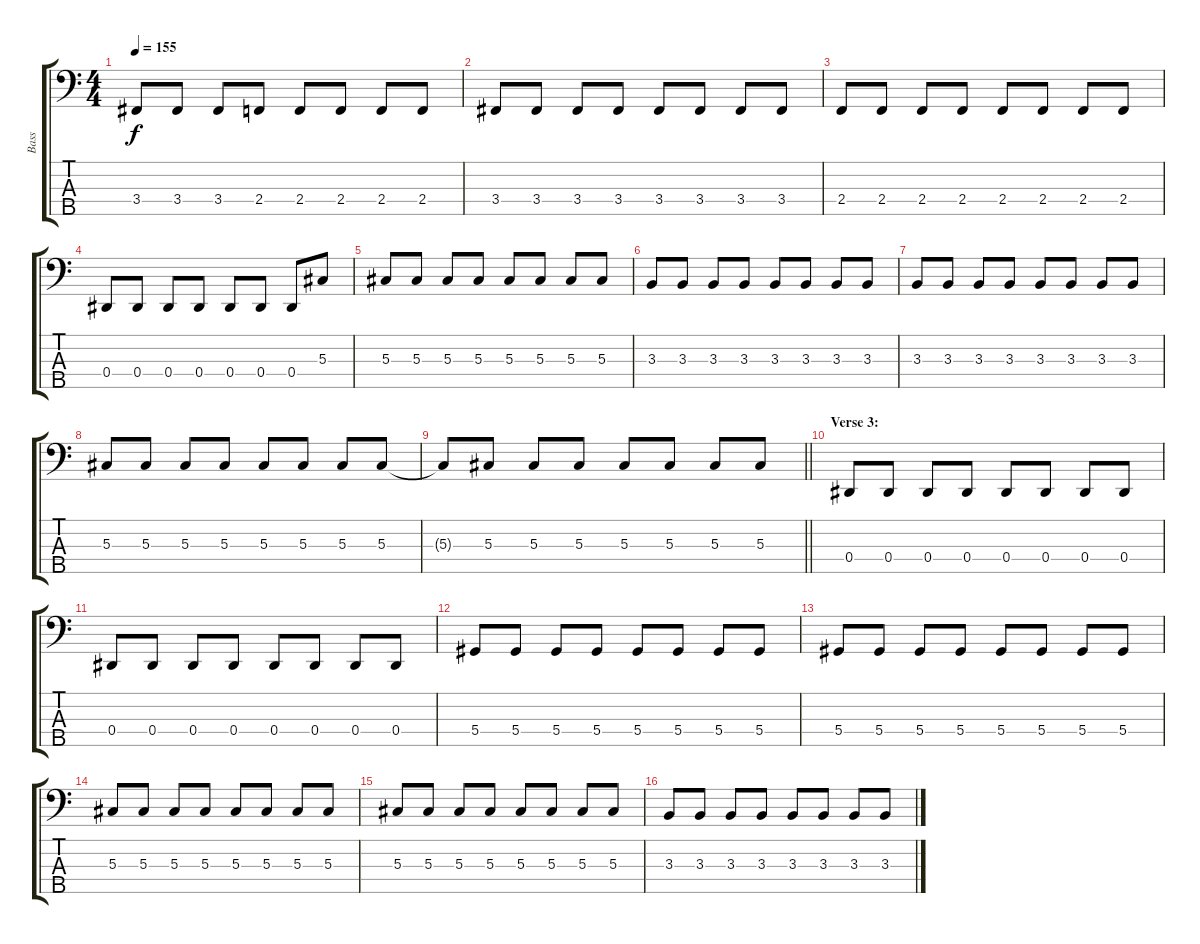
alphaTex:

\track ("Bass" "Bass") {instrument electricbasspick}
\staff {score tabs}
\tuning (Gb2 Db2 Ab1 Eb1 Bb0) {hide}
\ts (4 4)
\tempo 155
\clef f4
\ks c
3.4.8{dy f} 3.4.8 3.4.8 2.4.8 2.4.8 2.4.8 2.4.8 2.4.8 |
3.4.8 3.4.8 3.4.8 3.4.8 3.4.8 3.4.8 3.4.8 3.4.8 |
2.4.8 2.4.8 2.4.8 2.4.8 2.4.8 2.4.8 2.4.8 2.4.8 |
0.4.8 0.4.8 0.4.8 0.4.8 0.4.8 0.4.8 0.4.8 5.3.8 |
5.3.8 5.3.8 5.3.8 5.3.8 5.3.8 5.3.8 5.3.8 5.3.8 |
3.3.8 3.3.8 3.3.8 3.3.8 3.3.8 3.3.8 3.3.8 3.3.8 |
3.3.8 3.3.8 3.3.8 3.3.8 3.3.8 3.3.8 3.3.8 3.3.8 |
5.3.8 5.3.8 5.3.8 5.3.8 5.3.8 5.3.8 5.3.8 5.3.8 |
\barLineRight lightlight
5.3{t}.8 5.3.8 5.3.8 5.3.8 5.3.8 5.3.8 5.3.8 5.3.8 |
\section ("" "Verse 3:")
0.4.8 0.4.8 0.4.8 0.4.8 0.4.8 0.4.8 0.4.8 0.4.8 |
0.4.8 0.4.8 0.4.8 0.4.8 0.4.8 0.4.8 0.4.8 0.4.8 |
5.4.8 5.4.8 5.4.8 5.4.8 5.4.8 5.4.8 5.4.8 5.4.8 |
5.4.8 5.4.8 5.4.8 5.4.8 5.4.8 5.4.8 5.4.8 5.4.8 |
5.3.8 5.3.8 5.3.8 5.3.8 5.3.8 5.3.8 5.3.8 5.3.8 |
5.3.8 5.3.8 5.3.8 5.3.8 5.3.8 5.3.8 5.3.8 5.3.8 |
3.3.8 3.3.8 3.3.8 3.3.8 3.3.8 3.3.8 3.3.8 3.3.8
